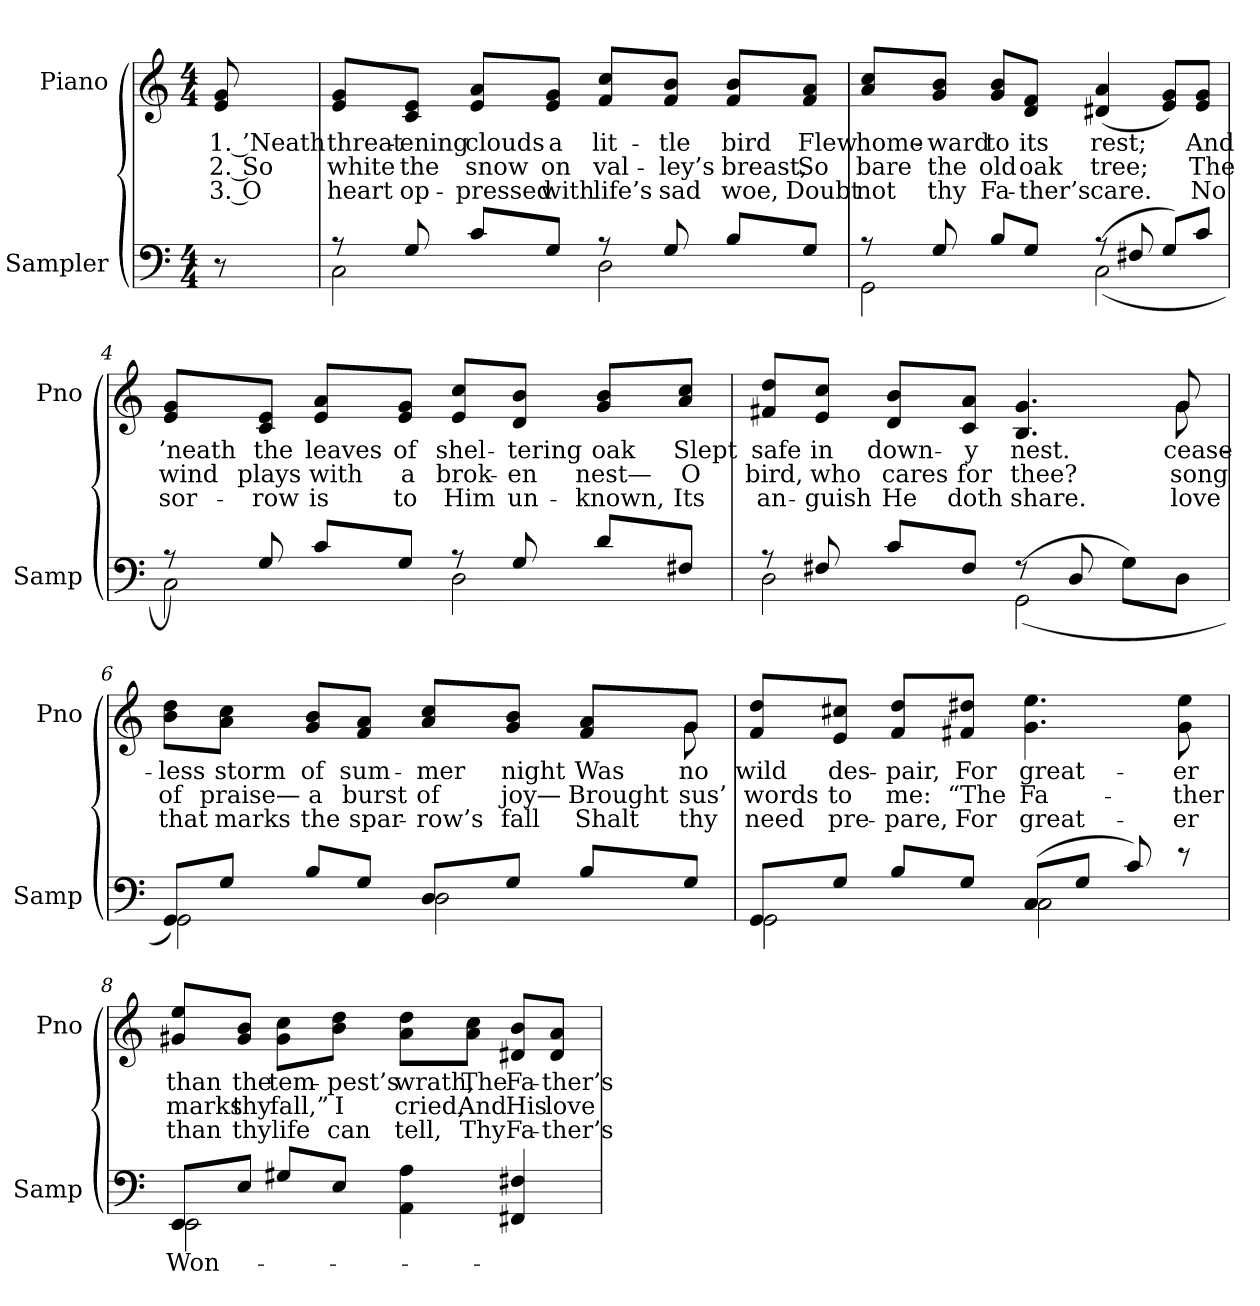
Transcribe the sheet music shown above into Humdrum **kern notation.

**kern	**text	**kern	**text	**text	**text
*part2	*part2	*part1	*part1	*part1	*part1
*staff2	*staff2	*staff1	*staff1	*staff1	*staff1
*I"Sampler	*	*I"Piano	*	*	*
*I'Samp	*	*I'Pno	*	*	*
*clefF4	*	*clefG2	*	*	*
*M4/4	*	*M4/4	*	*	*
=1	=1	=1	=1	=1	=1
8r	.	8e 8g	1. ’Neath	2. So	3. O
=2	=2	=2	=2	=2	=2
*^	*	*	*	*	*
8r	2C	.	8e/ 8g/L	threat-	white	heart
8G/	.	.	8c/ 8e/J	-ening	the	op-
8c/L	.	.	8e/ 8a/L	clouds	snow	-pressed
8G/J	.	.	8e/ 8g/J	a	on	with
8r	2D	.	8f/ 8cc/L	lit-	val-	life’s
8G/	.	.	8f/ 8b/J	-tle	-ley’s	sad
8B/L	.	.	8f/ 8b/L	bird	breast,	woe,
8G/J	.	.	8f/ 8a/J	Flew	So	Doubt
=3	=3	=3	=3	=3	=3	=3
8r	2GG	.	8a/ 8cc/L	home-	bare	not
8G/	.	.	8g/ 8b/J	-ward	the	thy
8B/L	.	.	8g/ 8b/L	to	old	Fa-
8G/J	.	.	8d/ 8f/J	its	oak	-ther’s
(8r	(2C	.	(4d#X 4a	rest;	tree;	care.
8F#X/	.	.	.	.	.	.
8G/L)	.	.	8e/ 8g/L)	.	.	.
8c/J	.	.	8e/ 8g/J	And	The	No
=4	=4	=4	=4	=4	=4	=4
8r)	2C	.	8e/ 8g/L	’neath	wind	sor-
8G/	.	.	8c/ 8e/J	the	plays	-row
8c/L	.	.	8e/ 8a/L	leaves	with	is
8G/J	.	.	8e/ 8g/J	of	a	to
8r	2D	.	8e/ 8cc/L	shel-	brok-	Him
8G/	.	.	8d/ 8b/J	-tering	-en	un-
8d/L	.	.	8g/ 8b/L	oak	nest—	-known,
8F#X/J	.	.	8a/ 8cc/J	Slept	O	Its
=5	=5	=5	=5	=5	=5	=5
*	*	*	*^	*	*	*
8r	2D	.	8f#X/ 8dd/L	2..ryy	safe	bird,	an-
8F#X/	.	.	8e/ 8cc/J	.	in	who	-guish
8c/L	.	.	8d/ 8b/L	.	down-	cares	He
8F#/J	.	.	8c/ 8a/J	.	-y	for	doth
(8r	(2GG	.	4.B 4.g	.	nest.	thee?	share.
8D/	.	.	.	.	.	.	.
8G\L)	.	.	.	.	.	.	.
8D\J	.	.	8g/	8g	cease-	song	love
=6	=6	=6	=6	=6	=6	=6	=6
8GG/L)	2GG	.	8b\ 8dd\L	2..ryy	-less	of	that
8G/J	.	.	8a\ 8cc\J	.	storm	praise—	marks
8B/L	.	.	8g/ 8b/L	.	of	a	the
8G/J	.	.	8f/ 8a/J	.	sum-	burst	spar-
8D/L	2D	.	8a/ 8cc/L	.	-mer	of	-row’s
8G/J	.	.	8g/ 8b/J	.	night	joy—	fall
8B/L	.	.	8f/ 8a/L	.	Was	Brought	Shalt
8G/J	.	.	8g/J	8g	no	-sus’	thy
*	*	*	*v	*v	*	*	*
=7	=7	=7	=7	=7	=7	=7
8GG/L	2GG	.	8f/ 8dd/L	wild	words	need
8G/J	.	.	8e/ 8cc#X/J	des-	to	pre-
8B/L	.	.	8f/ 8dd/L	-pair,	me:	-pare,
8G/J	.	.	8f#X/ 8dd#X/J	For	“The	For
(8C/L	2C	.	4.g 4.ee	great-	Fa-	great-
8G/J	.	.	.	.	.	.
8c/)	.	.	.	.	.	.
8r	.	.	8g 8ee	-er	-ther	-er
=8	=8	=8	=8	=8	=8	=8
8EE/L	2EE	Won-	8g#X/ 8ee/L	than	marks	than
8E/J	.	.	8g#/ 8b/J	the	thy	thy
8G#X/L	.	.	8g#\ 8cc\L	tem-	fall,”	life
8E/J	.	.	8b\ 8dd\J	-pest’s	I	can
4AA 4A	2ryy	.	8a\ 8dd\L	wrath,	cried,	tell,
.	.	.	8a\ 8cc\J	The	And	Thy
4FF#X 4F#X	.	.	8d#X/ 8b/L	Fa-	His	Fa-
.	.	.	8d#/ 8a/J	-ther’s	love	-ther’s
*v	*v	*	*	*	*	*
=	=	=	=	=	=
*-	*-	*-	*-	*-	*-
